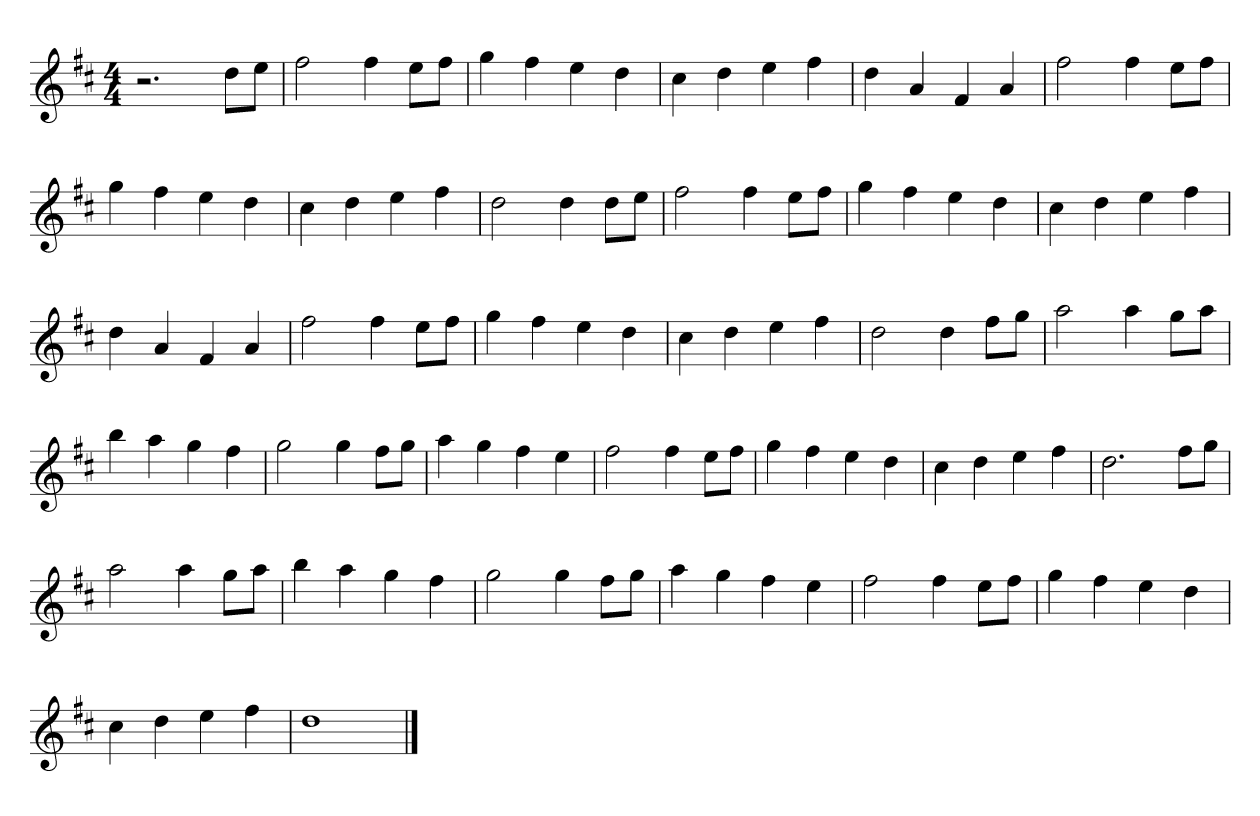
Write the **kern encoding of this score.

**kern
*part1
*staff1
*clefG2
*k[f#c#]
*M4/4
=
2.r
8dd\L
8ee\J
=
2ff#\
4ff#\
8ee\L
8ff#\J
=
4gg\
4ff#\
4ee\
4dd\
=
4cc#\
4dd\
4ee\
4ff#\
=
4dd\
4a/
4f#/
4a/
=
2ff#\
4ff#\
8ee\L
8ff#\J
=
4gg\
4ff#\
4ee\
4dd\
=
4cc#\
4dd\
4ee\
4ff#\
=
2dd\
4dd\
8dd\L
8ee\J
=
2ff#\
4ff#\
8ee\L
8ff#\J
=
4gg\
4ff#\
4ee\
4dd\
=
4cc#\
4dd\
4ee\
4ff#\
=
4dd\
4a/
4f#/
4a/
=
2ff#\
4ff#\
8ee\L
8ff#\J
=
4gg\
4ff#\
4ee\
4dd\
=
4cc#\
4dd\
4ee\
4ff#\
=
2dd\
4dd\
8ff#\L
8gg\J
=
2aa\
4aa\
8gg\L
8aa\J
=
4bb\
4aa\
4gg\
4ff#\
=
2gg\
4gg\
8ff#\L
8gg\J
=
4aa\
4gg\
4ff#\
4ee\
=
2ff#\
4ff#\
8ee\L
8ff#\J
=
4gg\
4ff#\
4ee\
4dd\
=
4cc#\
4dd\
4ee\
4ff#\
=
2.dd\
8ff#\L
8gg\J
=
2aa\
4aa\
8gg\L
8aa\J
=
4bb\
4aa\
4gg\
4ff#\
=
2gg\
4gg\
8ff#\L
8gg\J
=
4aa\
4gg\
4ff#\
4ee\
=
2ff#\
4ff#\
8ee\L
8ff#\J
=
4gg\
4ff#\
4ee\
4dd\
=
4cc#\
4dd\
4ee\
4ff#\
=
1dd
==
*-
